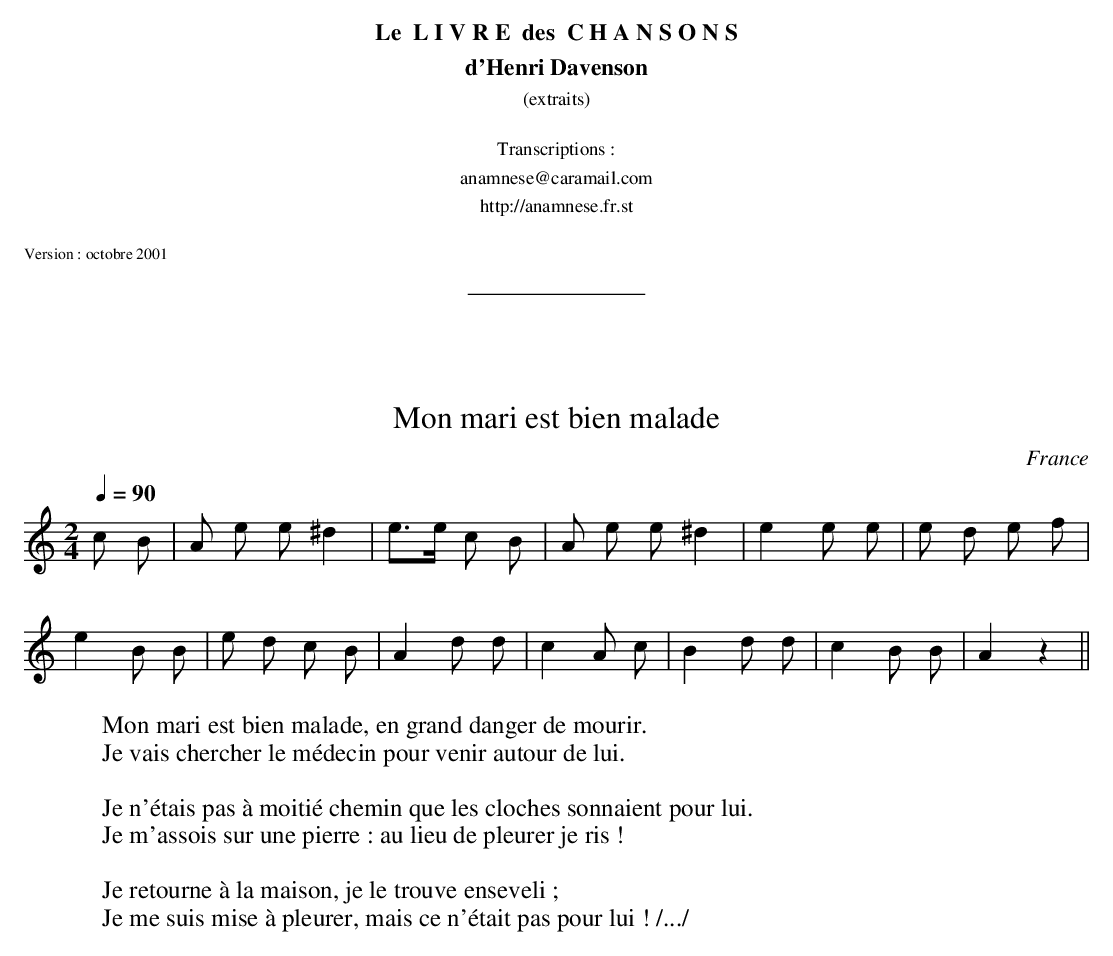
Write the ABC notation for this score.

X:1
T:Mon mari est bien malade
O:France
M:2/4
L:1/8
Q:1/4=90
K:C
c B | A e e ^d2 | e>e c B | A e e ^d2 | e2 e e | e d e f |
e2 B B | e d c B | A2 d d | c2 A c | B2 d d | c2 B B | A2 z2 ||
W:Mon mari est bien malade, en grand danger de mourir.
W:Je vais chercher le médecin pour venir autour de lui.
W:
W:Je n'étais pas à moitié chemin que les cloches sonnaient pour lui.
W:Je m'assois sur une pierre : au lieu de pleurer je ris !
W:
W:Je retourne à la maison, je le trouve enseveli ;
W:Je me suis mise à pleurer, mais ce n'était pas pour lui ! /.../
